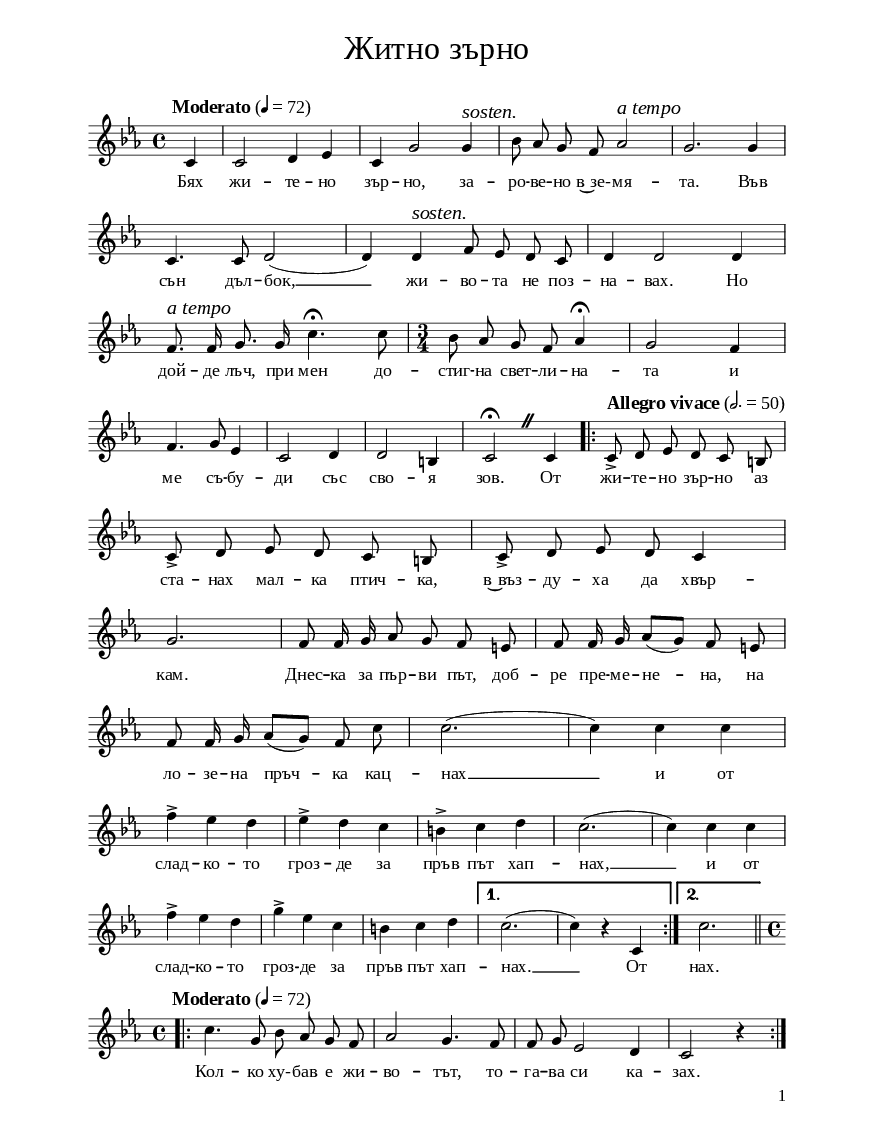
\version "2.24.3"

% include paper part and global functions
\include "include/globals.ily"

\bookpart {
  \label #'ref176
  \tocItem \markup "Житно зърно "
  \paper {
    print-all-headers = ##t
    print-page-number = ##t
    print-first-page-number = ##t

    % put page numbers on the bottom
    oddHeaderMarkup = \markup ""
    evenHeaderMarkup = \markup ""
    oddFooterMarkup = \markup
    \fill-line {
      ""
      \if \should-print-page-number \fromproperty #'page:page-number-string
    }
    evenFooterMarkup = \markup
    \fill-line {
      \if \should-print-page-number \fromproperty #'page:page-number-string
      ""
    }

    left-margin = 1.5\cm
    right-margin = 1.5\cm
    top-margin = 1.6\cm
    bottom-margin = 1.2\cm
    ragged-bottom = ##t % do not spread the staves to fill the whole vertical space

    % change distance between staves
    system-system-spacing =
    #'((basic-distance . 9.5)
       (minimum-distance . 6)
       (padding . 1)
       (stretchability . 12))
  }
  \score {
    \include "include/score-layout.ily"

    \new Voice \relative c' {
      \clef treble
      \key c \minor
      \time 4/4
      \tempoFunc "Moderato" 4 "72"
      \autoBeamOff
      \partial 4
      c4 | c2 d4 es | c g'2 g4^\markup { \huge \italic "sosten."} | bes8 as g f as2^\markup { \huge \italic "a tempo"} | g2. g4 | \break

      c,4. c8 d2 (| d4) d^\markup { \huge \italic "sosten."} f8 es d c | d4 d2 d4 |\break

      f8.^\markup { \huge \italic "a tempo"} f16 g8. g16 c4. \fermata c8 | \time 3/4 bes as g f as4 \fermata | g2 f4 | \break

      f4. g8 es4 | c2 d4 | d2 b4 | c2 \fermata \caesura c4 | \repeat volta 2 {

        \tempoFunc "Allegro vivace" 2. "50"
        c8 -> d es d c b | |\break

        c -> d es d c  b | c -> d es d c 4 | \break

        g'2.  | f8 f16 g16 as8 g f e |  f8 f16 g16 as8 ( [g]) f e | \break
        f f16 g16  as8 ( [g ] ) f c' | c2. (| c4) c c | \break

        f -> es d | es -> d c | b -> c d | c2. ( | c4)  c c  | \break

        f -> es d | g -> es c | b c d |
      }
      \alternative {
        {
          c2. ( | c4)  r4 c,4  |
        }  {c'2. \bar "||"  \break }
      }


      \time 4/4
      \tempoFunc "Moderato" 4 "72"
      \bar ".|:-||" c4. g8 bes as g f | as2 g4. f8 | f g es2 d4 | c2 r4
      \bar ":|."
    }

    \addlyrics {
      Бях жи -- те -- но зър -- но, за -- ро -- ве -- но "в~зе-" -- мя -- та.

      Във сън дъл -- бок, __ жи -- во -- та не поз -- на -- вах.

      Но дой -- де лъч, при мен до -- стиг -- на свет -- ли -- на -- та

      и ме съ -- бу -- ди със сво -- я зов.

      От жи -- те -- но зър -- но аз ста -- нах мал -- ка птич -- ка,

      в~въз -- ду -- ха да хвър -- кам.

      Днес -- ка за пър -- ви път, доб -- ре пре -- ме -- не -- на,

      на ло -- зе -- на пръч -- ка кац -- нах __ и от слад -- ко -- то гроз -- де

      за пръв път хап -- нах, __ и от слад -- ко -- то гроз -- де

      за пръв път хап -- нах. __ От нах.

      Кол -- ко "ху-" -- бав е жи -- во -- тът, то -- га -- ва си ка -- зах.}

      \header {
        title = \titleFunc #'ref_desc_16 "Житно зърно" "Žitno zărno"
      }

      \midi{}

    } % score


  } % bookpart
